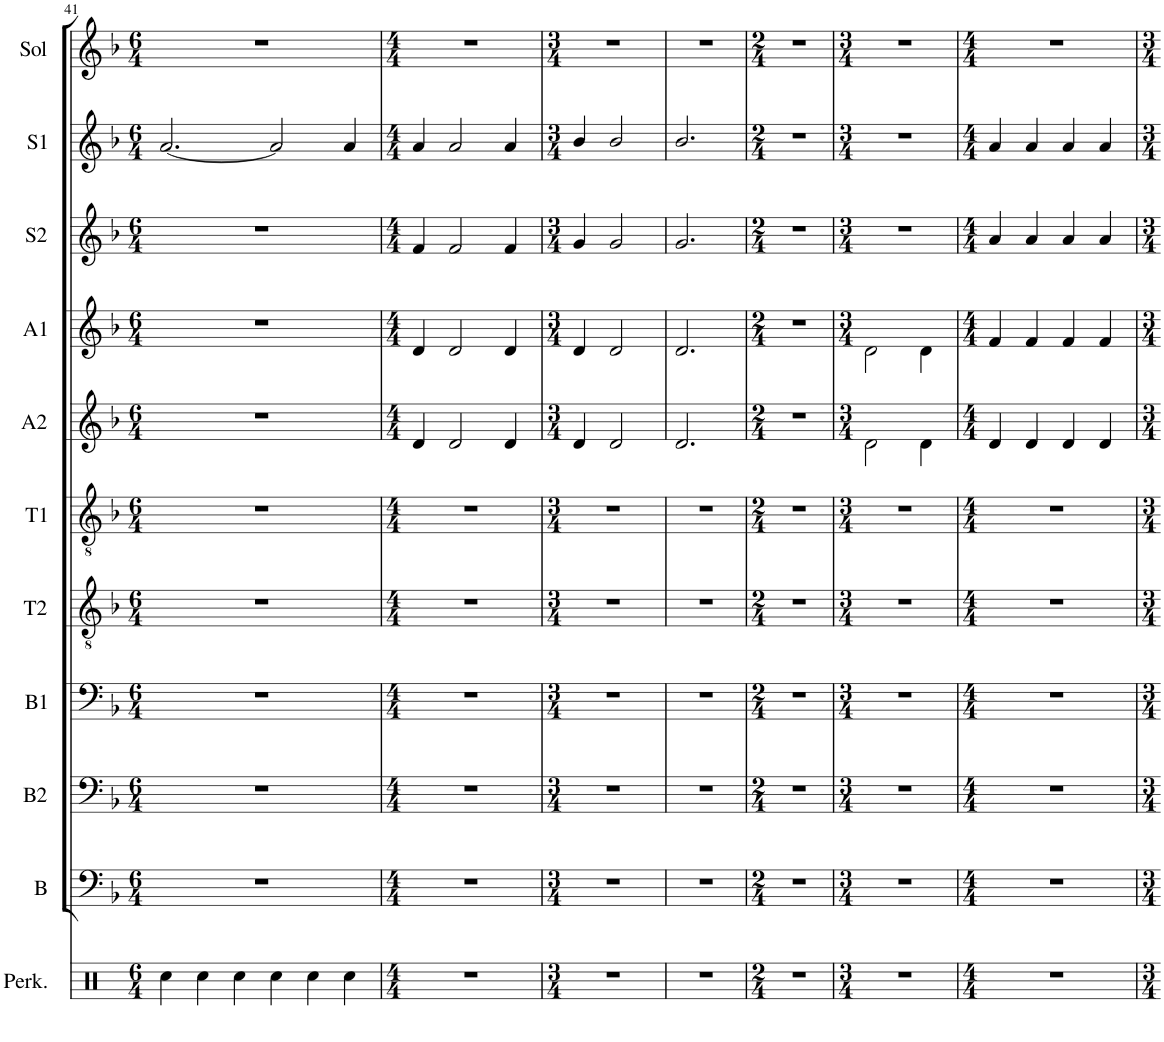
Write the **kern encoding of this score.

**kern	**kern	**kern	**kern	**kern	**kern	**kern	**kern	**kern	**kern	**kern
*part11	*part10	*part9	*part8	*part7	*part6	*part5	*part4	*part3	*part2	*part1
*staff11	*staff10	*staff9	*staff8	*staff7	*staff6	*staff5	*staff4	*staff3	*staff2	*staff1
*I"Perkussion	*I"B3	*I"B2	*I"B1	*I"T2	*I"T1	*I"A2	*I"A1	*I"S2	*I"S1	*I"Sol
*I'Perk.	*I'B	*I'B2	*I'B1	*I'T2	*I'T1	*I'A2	*I'A1	*I'S2	*I'S1	*I'Sol
!!LO:PB:g=z
*clefX	*clefF4	*clefF4	*clefF4	*clefGv2	*clefGv2	*clefG2	*clefG2	*clefG2	*clefG2	*clefG2
*k[f#c#g#d#]	*k[b-]	*k[b-]	*k[b-]	*k[b-]	*k[b-]	*k[b-]	*k[b-]	*k[b-]	*k[b-]	*k[b-]
*E:	*F:	*F:	*F:	*F:	*F:	*F:	*F:	*F:	*F:	*F:
*M6/4	*M6/4	*M6/4	*M6/4	*M6/4	*M6/4	*M6/4	*M6/4	*M6/4	*M6/4	*M6/4
=41	=41	=41	=41	=41	=41	=41	=41	=41	=41	=41
4Rcc\	1.r	1.r	1.r	1.r	1.r	1.r	1.r	1.r	[2.a/	1.r
4Rcc\	.	.	.	.	.	.	.	.	.	.
4Rcc\	.	.	.	.	.	.	.	.	.	.
4Rcc\	.	.	.	.	.	.	.	.	2a/]	.
4Rcc\	.	.	.	.	.	.	.	.	.	.
4Rcc\	.	.	.	.	.	.	.	.	4a/	.
=42	=42	=42	=42	=42	=42	=42	=42	=42	=42	=42
*M4/4	*M4/4	*M4/4	*M4/4	*M4/4	*M4/4	*M4/4	*M4/4	*M4/4	*M4/4	*M4/4
1r	1r	1r	1r	1r	1r	4d/	4d/	4f/	4a/	1r
.	.	.	.	.	.	2d/	2d/	2f/	2a/	.
.	.	.	.	.	.	4d/	4d/	4f/	4a/	.
=43	=43	=43	=43	=43	=43	=43	=43	=43	=43	=43
*M3/4	*M3/4	*M3/4	*M3/4	*M3/4	*M3/4	*M3/4	*M3/4	*M3/4	*M3/4	*M3/4
2.r	2.r	2.r	2.r	2.r	2.r	4d/	4d/	4g/	4b-/	2.r
.	.	.	.	.	.	2d/	2d/	2g/	2b-/	.
=44	=44	=44	=44	=44	=44	=44	=44	=44	=44	=44
2.r	2.r	2.r	2.r	2.r	2.r	2.d/	2.d/	2.g/	2.b-/	2.r
=45	=45	=45	=45	=45	=45	=45	=45	=45	=45	=45
*M2/4	*M2/4	*M2/4	*M2/4	*M2/4	*M2/4	*M2/4	*M2/4	*M2/4	*M2/4	*M2/4
2r	2r	2r	2r	2r	2r	2r	2r	2r	2r	2r
=46	=46	=46	=46	=46	=46	=46	=46	=46	=46	=46
*M3/4	*M3/4	*M3/4	*M3/4	*M3/4	*M3/4	*M3/4	*M3/4	*M3/4	*M3/4	*M3/4
2.r	2.r	2.r	2.r	2.r	2.r	2d\	2d\	2.r	2.r	2.r
.	.	.	.	.	.	4d\	4d\	.	.	.
=47	=47	=47	=47	=47	=47	=47	=47	=47	=47	=47
*M4/4	*M4/4	*M4/4	*M4/4	*M4/4	*M4/4	*M4/4	*M4/4	*M4/4	*M4/4	*M4/4
1r	1r	1r	1r	1r	1r	4d/	4f/	4a/	4a/	1r
.	.	.	.	.	.	4d/	4f/	4a/	4a/	.
.	.	.	.	.	.	4d/	4f/	4a/	4a/	.
.	.	.	.	.	.	4d/	4f/	4a/	4a/	.
=	=	=	=	=	=	=	=	=	=	=
*-	*-	*-	*-	*-	*-	*-	*-	*-	*-	*-
